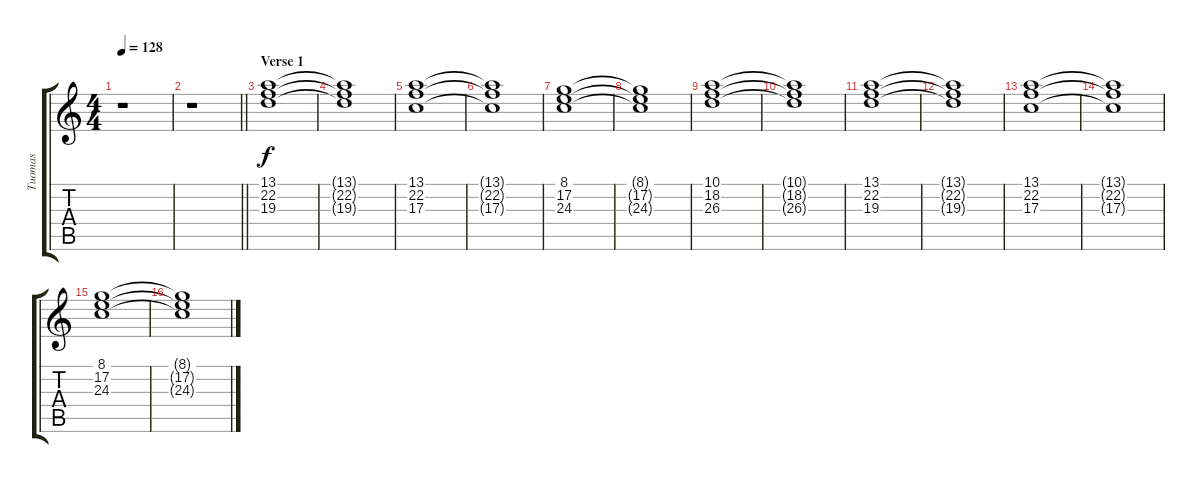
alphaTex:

\track ("Tuomas" "Tuomas") {instrument pad2warm}
\staff {score tabs}
\tuning (E4 B3 G3 D3 A2 E2) {hide}
\ts (4 4)
\tempo 128
\clef g2
\ks c
r.1{dy f} |
\barLineRight lightlight
r.1 |
\section ("" "Verse 1")
(13.1 22.2 19.3).1{volume 7 instrument pad2warm} |
(13.1{t} 22.2{t} 19.3{t}).1 |
(13.1 22.2 17.3).1 |
(13.1{t} 22.2{t} 17.3{t}).1 |
(8.1 17.2 24.3).1 |
(8.1{t} 17.2{t} 24.3{t}).1 |
(10.1 18.2 26.3).1 |
(10.1{t} 18.2{t} 26.3{t}).1 |
(13.1 22.2 19.3).1 |
(13.1{t} 22.2{t} 19.3{t}).1 |
(13.1 22.2 17.3).1 |
(13.1{t} 22.2{t} 17.3{t}).1 |
(8.1 17.2 24.3).1 |
(8.1{t} 17.2{t} 24.3{t}).1
